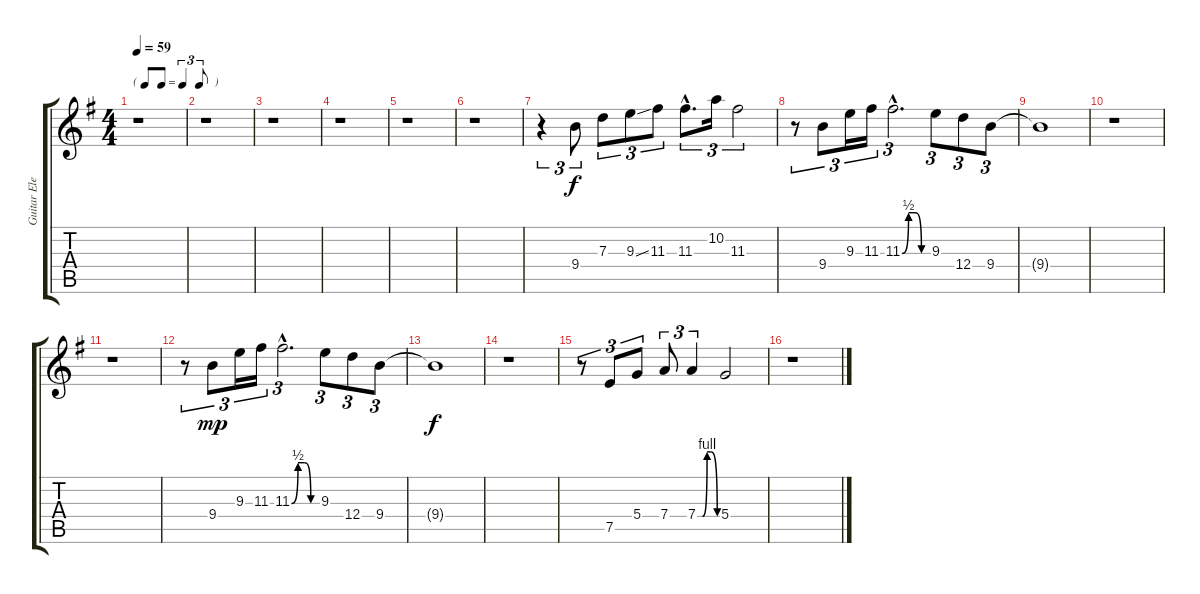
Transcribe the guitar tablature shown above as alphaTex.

\track ("Guitar Elec. 1" "Guitar Ele") {instrument electricguitarjazz}
\staff {score tabs}
\tuning (E4 B3 G3 D3 A2 E2) {hide}
\ts (4 4)
\tf triplet8th
\tempo 59
\clef g2
\ks g
r.1{dy f} |
r.1 |
r.1 |
r.1 |
r.1 |
r.1 |
r.4{tu (3 2)} 9.4.8{tu (3 2)} 7.3.8{tu (3 2)} 9.3{ss}.8{tu (3 2)} 11.3.8{tu (3 2)} 11.3{hac}.8{d tu (3 2)} 10.2.16{tu (3 2)} 11.3.2{tu (3 2)} |
r.8{tu (3 2)} 9.4.8{tu (3 2)} 9.3.16{tu (3 2)} 11.3.16{tu (3 2)} 11.3{be (custom 0 0 15 2 30 2 45 0 60 0) hac}.2{d tu (3 2)} 9.3.8{tu (3 2)} 12.4.8{tu (3 2)} 9.4.8{tu (3 2)} |
9.4{t}.1 |
r.1 |
r.1 |
r.8{tu (3 2)} 9.4.8{tu (3 2) dy mp} 9.3.16{tu (3 2)} 11.3.16{tu (3 2)} 11.3{be (custom 0 0 15 2 30 2 45 0 60 0) hac}.2{d tu (3 2)} 9.3.8{tu (3 2)} 12.4.8{tu (3 2)} 9.4.8{tu (3 2)} |
9.4{t}.1{dy f} |
r.1 |
r.8{tu (3 2)} 7.5.8{tu (3 2)} 5.4.8{tu (3 2)} 7.4.8{tu (3 2)} 7.4{be (custom 0 0 15 0 29 4 40 4 60 0)}.4{tu (3 2)} 5.4.2 |
r.1
